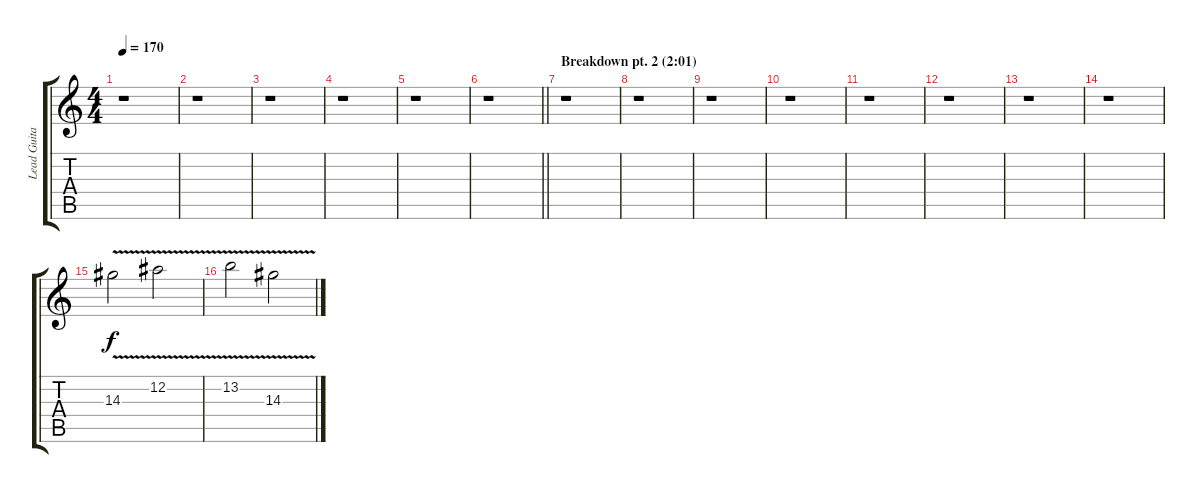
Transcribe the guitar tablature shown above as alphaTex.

\track ("Lead Guitar 1" "Lead Guita") {instrument distortionguitar}
\staff {score tabs}
\tuning (Eb4 Bb3 Gb3 Db3 Ab2 Eb2) {hide}
\ts (4 4)
\tempo 170
\clef g2
\ks c
r.1{dy f} |
r.1 |
r.1 |
r.1 |
r.1 |
\barLineRight lightlight
r.1 |
\section ("" "Breakdown pt. 2 (2:01)")
r.1 |
r.1 |
r.1 |
r.1 |
r.1 |
r.1 |
r.1 |
r.1 |
14.3{v}.2 12.2{v}.2 |
13.2{v}.2 14.3{v}.2
